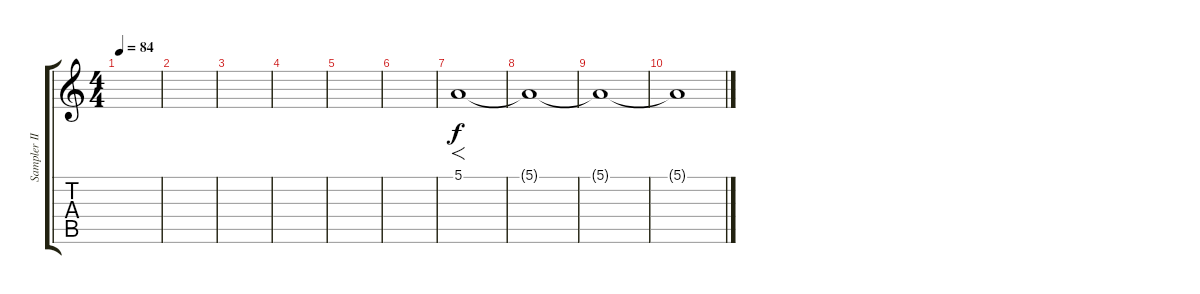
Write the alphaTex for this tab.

\track ("Sampler II" "Sampler II") {instrument stringensemble1}
\staff {score tabs}
\tuning (E4 B3 G3 D3 A2 E2) {hide}
\ts (4 4)
\tempo 84
\clef g2
\ks c
|
|
|
|
|
|
5.1.1{f} |
5.1{t}.1 |
5.1{t}.1 |
5.1{t}.1
